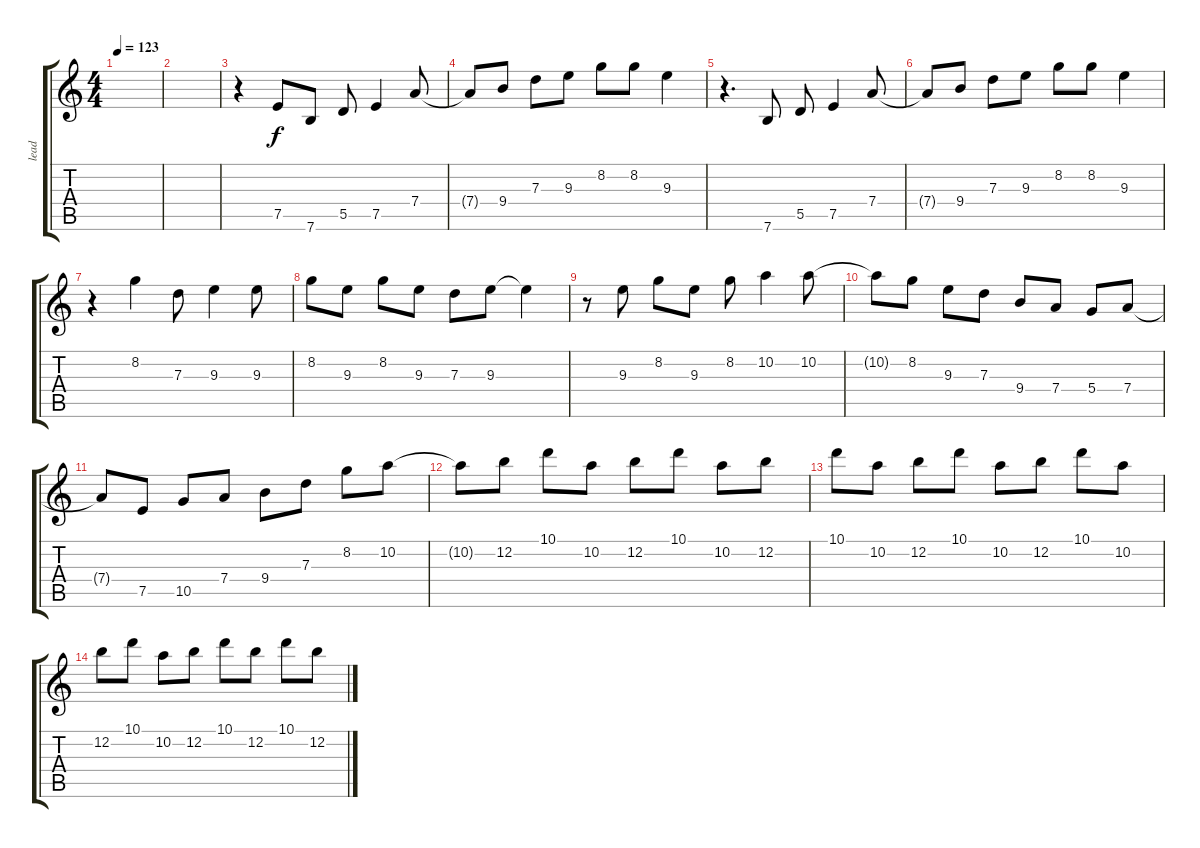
\track ("lead" "lead") {instrument acousticguitarsteel}
\staff {score tabs}
\tuning (E4 B3 G3 D3 A2 E2) {hide}
\ts (4 4)
\tempo 123
\clef g2
\ks c
|
|
r.4 7.5.8 7.6.8 5.5.8 7.5.4 7.4.8 |
7.4{t}.8 9.4.8 7.3.8 9.3.8 8.2.8 8.2.8 9.3.4 |
r.4{d} 7.6.8 5.5.8 7.5.4 7.4.8 |
7.4{t}.8 9.4.8 7.3.8 9.3.8 8.2.8 8.2.8 9.3.4 |
r.4 8.2.4 7.3.8 9.3.4 9.3.8 |
8.2.8 9.3.8 8.2.8 9.3.8 7.3.8 9.3.8 9.3{t}.4 |
r.8 9.3.8 8.2.8 9.3.8 8.2.8 10.2.4 10.2.8 |
10.2{t}.8 8.2.8 9.3.8 7.3.8 9.4.8 7.4.8 5.4.8 7.4.8 |
7.4{t}.8 7.5.8 10.5.8 7.4.8 9.4.8 7.3.8 8.2.8 10.2.8 |
10.2{t}.8 12.2.8 10.1.8 10.2.8 12.2.8 10.1.8 10.2.8 12.2.8 |
10.1.8 10.2.8 12.2.8 10.1.8 10.2.8 12.2.8 10.1.8 10.2.8 |
12.2.8 10.1.8 10.2.8 12.2.8 10.1.8 12.2.8 10.1.8 12.2.8
